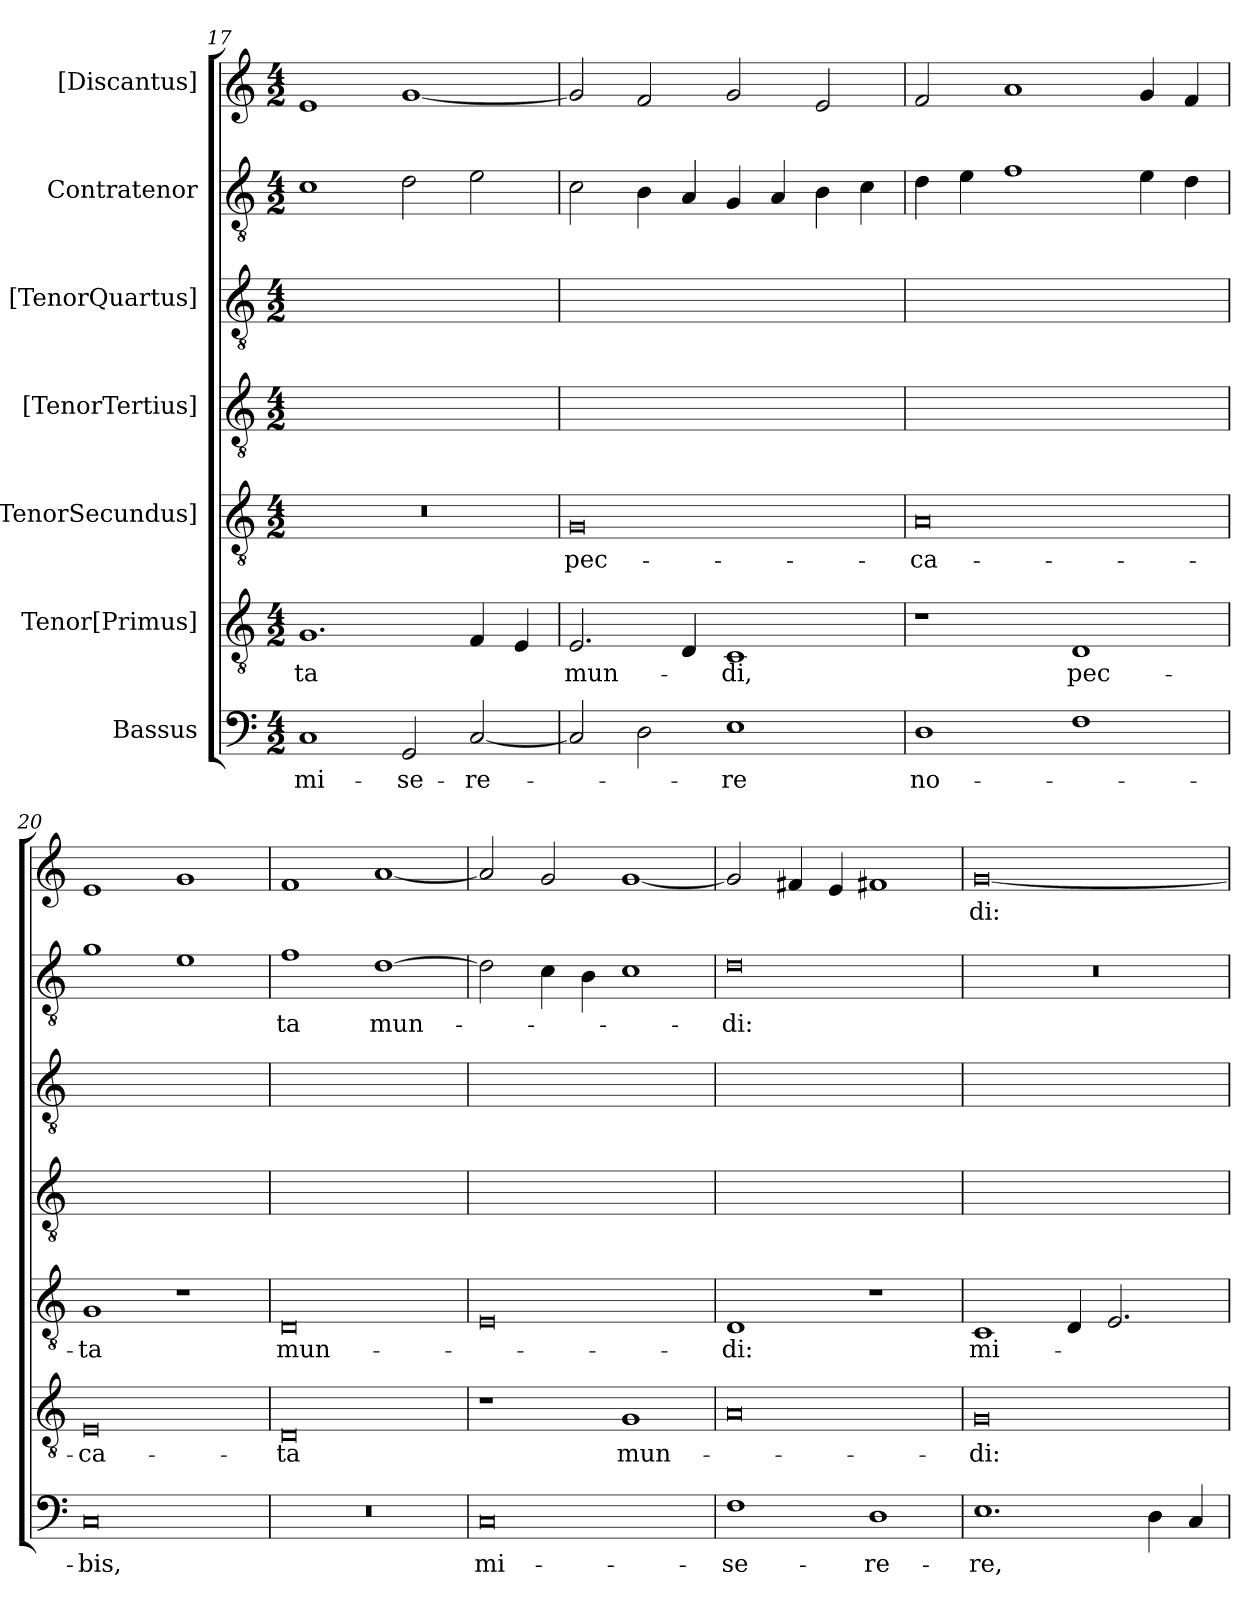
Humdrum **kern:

**kern	**text	**kern	**text	**kern	**text	**kern	**kern	**kern	**text	**kern	**text
*part7	*part7	*part6	*part6	*part5	*part5	*part4	*part3	*part2	*part2	*part1	*part1
*staff7	*staff7	*staff6	*staff6	*staff5	*staff5	*staff4	*staff3	*staff2	*staff2	*staff1	*staff1
*I"Bassus	*	*I"Tenor[Primus]	*	*I"[TenorSecundus]	*	*I"[TenorTertius]	*I"[TenorQuartus]	*I"Contratenor	*	*I"[Discantus]	*
*clefF4	*	*clefGv2	*	*clefGv2	*	*clefGv2	*clefGv2	*clefGv2	*	*clefG2	*
*k[]	*	*k[]	*	*k[]	*	*k[]	*k[]	*k[]	*	*k[]	*
*M4/2	*	*M4/2	*	*M4/2	*	*M4/2	*M4/2	*M4/2	*	*M4/2	*
=17	=17	=17	=17	=17	=17	=17	=17	=17	=17	=17	=17
1C/	mi-	1.G/	-ta	0r	.	0ryy	0ryy	1c\	.	1e/	.
2GG/	-se-	.	.	.	.	.	.	2d\	.	[1g/	.
[2C/	-re-	4F/	.	.	.	.	.	2e\	.	.	.
.	.	4E/	.	.	.	.	.	.	.	.	.
=18	=18	=18	=18	=18	=18	=18	=18	=18	=18	=18	=18
2C/]	.	2.E/	mun-	0G/	pec-	0ryy	0ryy	2c\	.	2g/]	.
2D\	.	.	.	.	.	.	.	4B\	.	2f/	.
.	.	4D/	.	.	.	.	.	4A/	.	.	.
1E\	-re	1C/	-di,	.	.	.	.	4G/	.	2g/	.
.	.	.	.	.	.	.	.	4A/	.	.	.
.	.	.	.	.	.	.	.	4B\	.	2e/	.
.	.	.	.	.	.	.	.	4c\	.	.	.
=19	=19	=19	=19	=19	=19	=19	=19	=19	=19	=19	=19
1D\	no-	1r	.	0A/	-ca-	0ryy	0ryy	4d\	.	2f/	.
.	.	.	.	.	.	.	.	4e\	.	.	.
.	.	.	.	.	.	.	.	1f\	.	1a/	.
1F\	.	1D/	pec-	.	.	.	.	.	.	.	.
.	.	.	.	.	.	.	.	4e\	.	4g/	.
.	.	.	.	.	.	.	.	4d\	.	4f/	.
=20	=20	=20	=20	=20	=20	=20	=20	=20	=20	=20	=20
0C/	-bis,	0E/	-ca-	1G/	-ta	0ryy	0ryy	1g\	.	1e/	.
.	.	.	.	1r	.	.	.	1e\	.	1g/	.
=21	=21	=21	=21	=21	=21	=21	=21	=21	=21	=21	=21
0r	.	0D/	-ta	0D/	mun-	0ryy	0ryy	1f\	-ta	1f/	.
.	.	.	.	.	.	.	.	[1d\	mun-	[1a/	.
=22	=22	=22	=22	=22	=22	=22	=22	=22	=22	=22	=22
0C/	mi-	1r	.	0E/	.	0ryy	0ryy	2d\]	.	2a/]	.
.	.	.	.	.	.	.	.	4c\	.	2g/	.
.	.	.	.	.	.	.	.	4B\	.	.	.
.	.	1G/	mun-	.	.	.	.	1c\	.	[1g/	.
=23	=23	=23	=23	=23	=23	=23	=23	=23	=23	=23	=23
1F\	-se-	0A/	.	1D/	-di:	0ryy	0ryy	0d\	-di:	2g/]	.
.	.	.	.	.	.	.	.	.	.	4f#X/	.
.	.	.	.	.	.	.	.	.	.	4e/	.
1D\	-re-	.	.	1r	.	.	.	.	.	1f#X/	.
=24	=24	=24	=24	=24	=24	=24	=24	=24	=24	=24	=24
1.E\	-re,	0G/	-di:	1C/	mi-	0ryy	0ryy	0r	.	[0g/	-di:
.	.	.	.	4D/	.	.	.	.	.	.	.
.	.	.	.	2.E/	.	.	.	.	.	.	.
4D\	.	.	.	.	.	.	.	.	.	.	.
4C/	.	.	.	.	.	.	.	.	.	.	.
=	=	=	=	=	=	=	=	=	=	=	=
*-	*-	*-	*-	*-	*-	*-	*-	*-	*-	*-	*-
